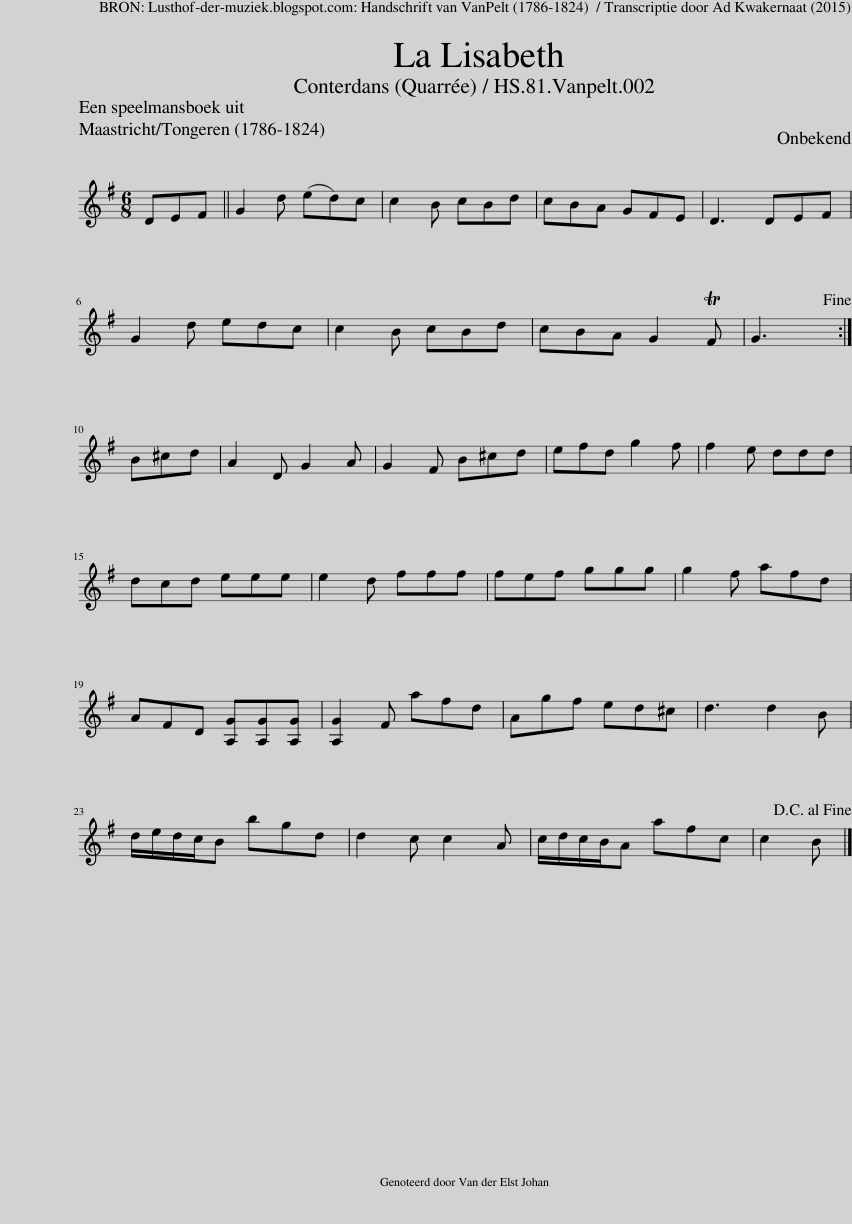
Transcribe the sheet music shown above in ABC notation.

X:1
L:1/8
Q:1/4=126
M:6/8
I:linebreak $
K:G
V:1 treble
V:1
 DEF || G2 d (ed)c | c2 B cBd | cBA GFE | D3 DEF |$ %5
 G2 d edc | c2 B cBd | cBA G2 TF | G3!fine! :|$ B^cd | %10
 A2 D G2 A | G2 F B^cd | efd g2 f | f2 e ddd |$ dcd eee | %15
 e2 d fff | fef ggg | g2 f afd |$ AFD [A,G][A,G][A,G] | [A,G]2 F afd | %20
 Agf ed^c | d3 d2 B |$ d/e/d/c/B bgd | d2 c c2 A | c/d/c/B/A afc | %25
 c2 B!D.C.! |] %26
